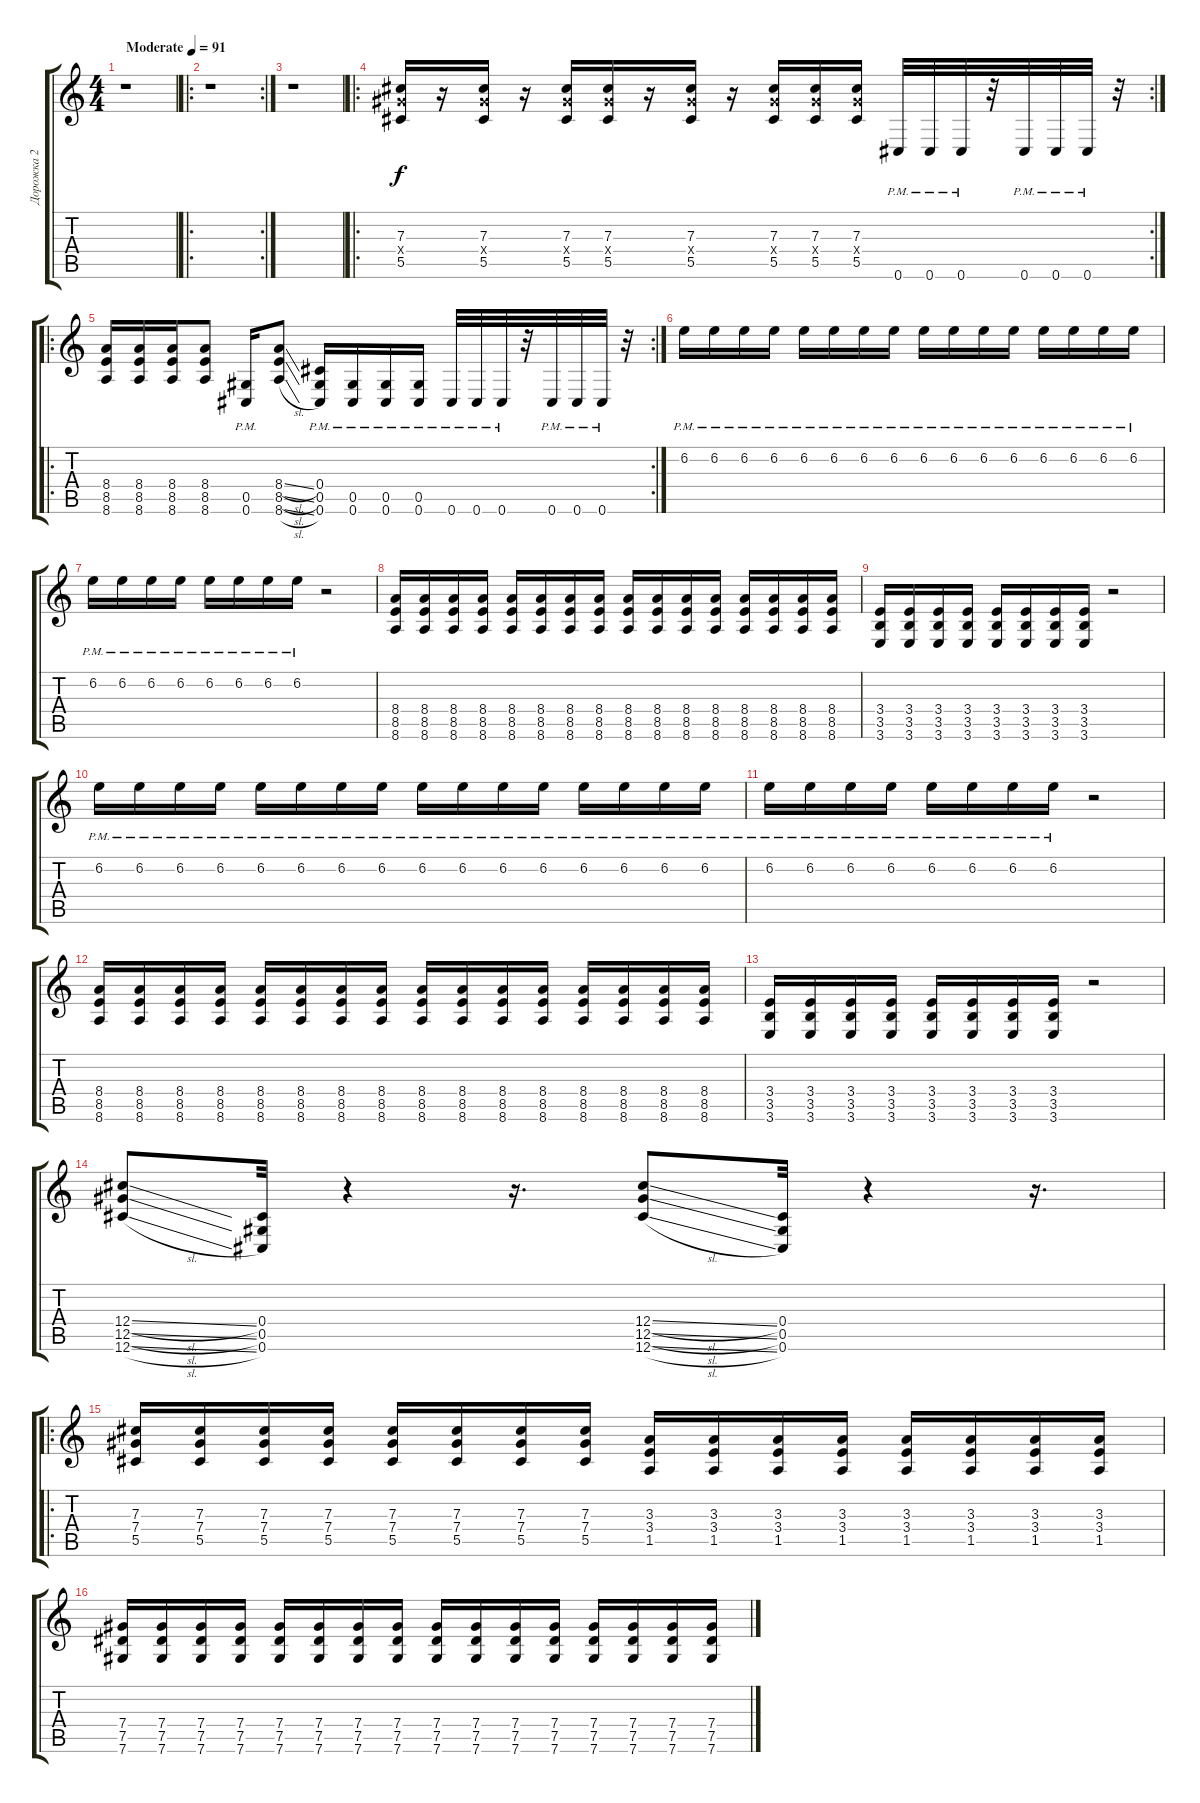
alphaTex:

\track ("Дорожка 2" "Дорожка 2") {instrument overdrivenguitar}
\staff {score tabs}
\tuning (Eb4 Bb3 Gb3 Db3 Ab2 Db2) {hide}
\ts (4 4)
\tempo (91 "Moderate")
\clef g2
\ks c
r.1{dy f instrument overdrivenguitar} |
\ro
\rc 2
r.1 |
r.1 |
\ro
\rc 2
(7.3 7.4{x} 5.5).16 r.16 (7.3 7.4{x} 5.5).16 r.16 (7.3 7.4{x} 5.5).16 (7.3 7.4{x} 5.5).16 r.16 (7.3 7.4{x} 5.5).16 r.16 (7.3 7.4{x} 5.5).16 (7.3 7.4{x} 5.5).16 (7.3 7.4{x} 5.5).16 0.6{pm}.32 0.6{pm}.32 0.6{pm}.32 r.32 0.6{pm}.32 0.6{pm}.32 0.6{pm}.32 r.32 |
\ro
\rc 2
(8.4 8.5 8.6).16 (8.4 8.5 8.6).16 (8.4 8.5 8.6).16 (8.4 8.5 8.6).8 (0.5{pm} 0.6{pm}).16 (8.4{sl} 8.5{sl} 8.6{sl}).8 (0.4 0.5{pm} 0.6{pm}).16 (0.5{pm} 0.6{pm}).16 (0.5{pm} 0.6{pm}).16 (0.5{pm} 0.6{pm}).16 0.6{pm}.32 0.6{pm}.32 0.6{pm}.32 r.32 0.6{pm}.32 0.6{pm}.32 0.6{pm}.32 r.32 |
6.2{pm}.16 6.2{pm}.16 6.2{pm}.16 6.2{pm}.16 6.2{pm}.16 6.2{pm}.16 6.2{pm}.16 6.2{pm}.16 6.2{pm}.16 6.2{pm}.16 6.2{pm}.16 6.2{pm}.16 6.2{pm}.16 6.2{pm}.16 6.2{pm}.16 6.2{pm}.16 |
6.2{pm}.16 6.2{pm}.16 6.2{pm}.16 6.2{pm}.16 6.2{pm}.16 6.2{pm}.16 6.2{pm}.16 6.2{pm}.16 r.2 |
(8.4 8.5 8.6).16 (8.4 8.5 8.6).16 (8.4 8.5 8.6).16 (8.4 8.5 8.6).16 (8.4 8.5 8.6).16 (8.4 8.5 8.6).16 (8.4 8.5 8.6).16 (8.4 8.5 8.6).16 (8.4 8.5 8.6).16 (8.4 8.5 8.6).16 (8.4 8.5 8.6).16 (8.4 8.5 8.6).16 (8.4 8.5 8.6).16 (8.4 8.5 8.6).16 (8.4 8.5 8.6).16 (8.4 8.5 8.6).16 |
(3.4 3.5 3.6).16 (3.4 3.5 3.6).16 (3.4 3.5 3.6).16 (3.4 3.5 3.6).16 (3.4 3.5 3.6).16 (3.4 3.5 3.6).16 (3.4 3.5 3.6).16 (3.4 3.5 3.6).16 r.2 |
6.2{pm}.16 6.2{pm}.16 6.2{pm}.16 6.2{pm}.16 6.2{pm}.16 6.2{pm}.16 6.2{pm}.16 6.2{pm}.16 6.2{pm}.16 6.2{pm}.16 6.2{pm}.16 6.2{pm}.16 6.2{pm}.16 6.2{pm}.16 6.2{pm}.16 6.2{pm}.16 |
6.2{pm}.16 6.2{pm}.16 6.2{pm}.16 6.2{pm}.16 6.2{pm}.16 6.2{pm}.16 6.2{pm}.16 6.2{pm}.16 r.2 |
(8.4 8.5 8.6).16 (8.4 8.5 8.6).16 (8.4 8.5 8.6).16 (8.4 8.5 8.6).16 (8.4 8.5 8.6).16 (8.4 8.5 8.6).16 (8.4 8.5 8.6).16 (8.4 8.5 8.6).16 (8.4 8.5 8.6).16 (8.4 8.5 8.6).16 (8.4 8.5 8.6).16 (8.4 8.5 8.6).16 (8.4 8.5 8.6).16 (8.4 8.5 8.6).16 (8.4 8.5 8.6).16 (8.4 8.5 8.6).16 |
(3.4 3.5 3.6).16 (3.4 3.5 3.6).16 (3.4 3.5 3.6).16 (3.4 3.5 3.6).16 (3.4 3.5 3.6).16 (3.4 3.5 3.6).16 (3.4 3.5 3.6).16 (3.4 3.5 3.6).16 r.2 |
(12.4{sl} 12.5{sl} 12.6{sl}).8 (0.4 0.5 0.6).32 r.4 r.16{d} (12.4{sl} 12.5{sl} 12.6{sl}).8 (0.4 0.5 0.6).32 r.4 r.16{d} |
\ro
(7.3 7.4 5.5).16 (7.3 7.4 5.5).16 (7.3 7.4 5.5).16 (7.3 7.4 5.5).16 (7.3 7.4 5.5).16 (7.3 7.4 5.5).16 (7.3 7.4 5.5).16 (7.3 7.4 5.5).16 (3.3 3.4 1.5).16 (3.3 3.4 1.5).16 (3.3 3.4 1.5).16 (3.3 3.4 1.5).16 (3.3 3.4 1.5).16 (3.3 3.4 1.5).16 (3.3 3.4 1.5).16 (3.3 3.4 1.5).16 |
(7.4 7.5 7.6).16 (7.4 7.5 7.6).16 (7.4 7.5 7.6).16 (7.4 7.5 7.6).16 (7.4 7.5 7.6).16 (7.4 7.5 7.6).16 (7.4 7.5 7.6).16 (7.4 7.5 7.6).16 (7.4 7.5 7.6).16 (7.4 7.5 7.6).16 (7.4 7.5 7.6).16 (7.4 7.5 7.6).16 (7.4 7.5 7.6).16 (7.4 7.5 7.6).16 (7.4 7.5 7.6).16 (7.4 7.5 7.6).16
